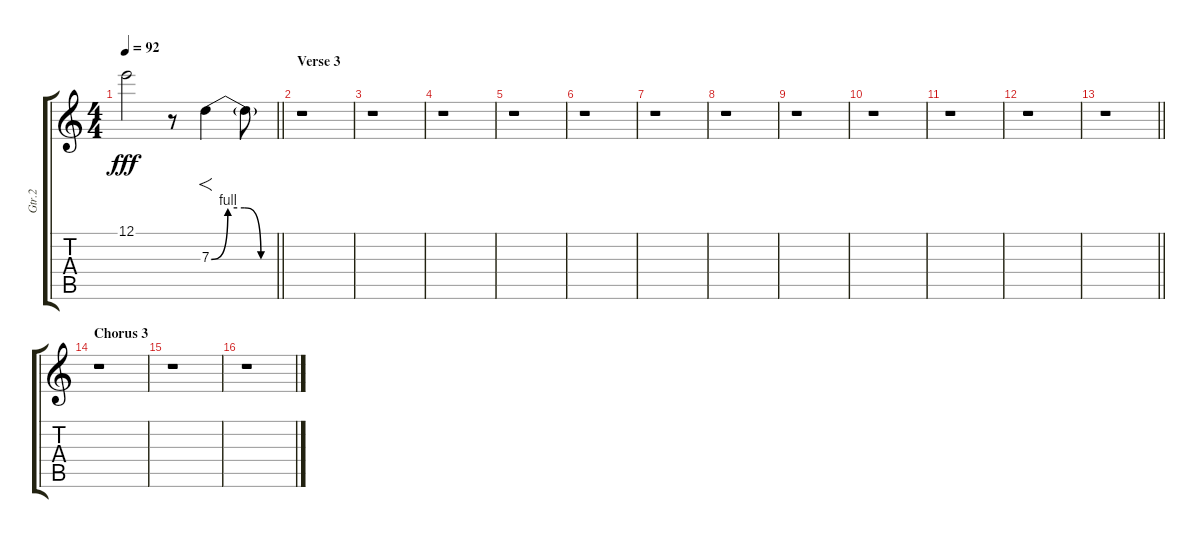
\track ("Gtr.2" "Gtr.2") {instrument distortionguitar}
\staff {score tabs}
\tuning (E4 B3 G3 D3 A2 E2) {hide}
\ts (4 4)
\tempo 92
\clef g2
\barLineRight lightlight
\ks c
12.1{t}.2{dy fff} r.8 7.3{be (custom 0 0 15 4 30 4 45 0 60 0)}.4{f} 7.3{t}.8 |
\section ("" "Verse 3")
r.1 |
r.1 |
r.1 |
r.1 |
r.1 |
r.1 |
r.1 |
r.1 |
r.1 |
r.1 |
r.1 |
\barLineRight lightlight
r.1 |
\section ("" "Chorus 3")
r.1 |
r.1 |
r.1
